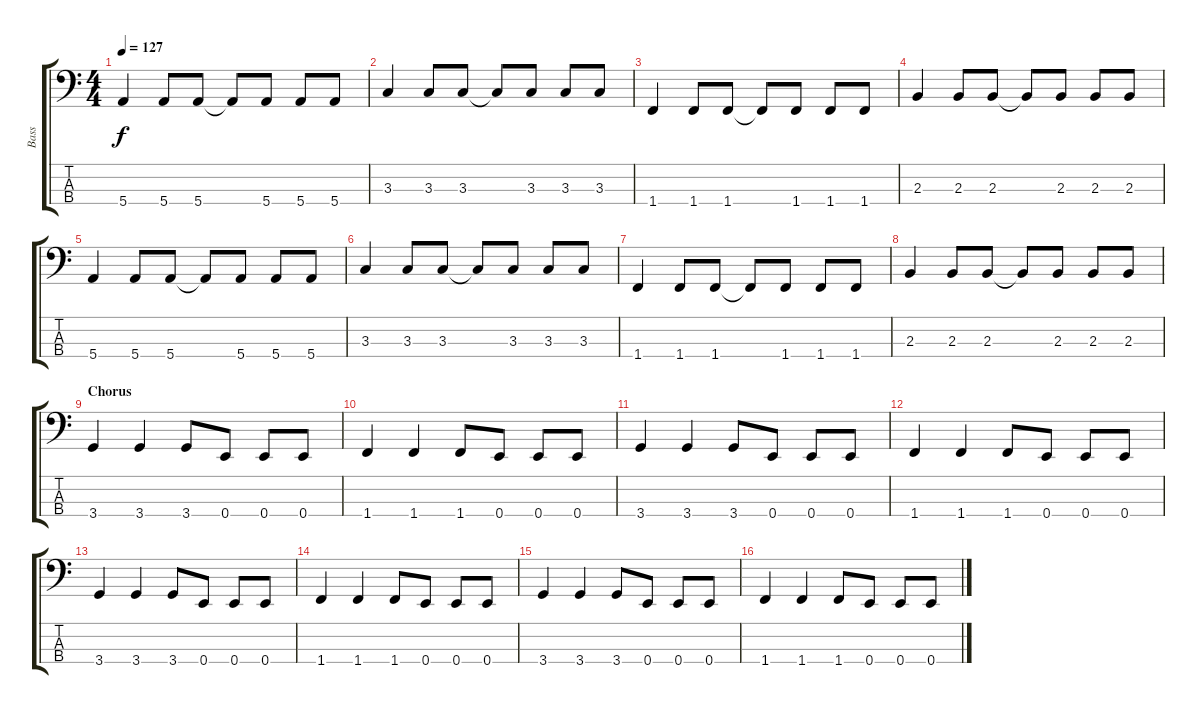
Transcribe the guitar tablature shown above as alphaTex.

\track ("Bass" "Bass") {instrument electricbasspick}
\staff {score tabs}
\tuning (G2 D2 A1 E1) {hide}
\ts (4 4)
\tempo 127
\clef f4
\ks c
5.4.4{dy f} 5.4.8 5.4.8 5.4{t}.8 5.4.8 5.4.8 5.4.8 |
3.3.4 3.3.8 3.3.8 3.3{t}.8 3.3.8 3.3.8 3.3.8 |
1.4.4 1.4.8 1.4.8 1.4{t}.8 1.4.8 1.4.8 1.4.8 |
2.3.4 2.3.8 2.3.8 2.3{t}.8 2.3.8 2.3.8 2.3.8 |
5.4.4 5.4.8 5.4.8 5.4{t}.8 5.4.8 5.4.8 5.4.8 |
3.3.4 3.3.8 3.3.8 3.3{t}.8 3.3.8 3.3.8 3.3.8 |
1.4.4 1.4.8 1.4.8 1.4{t}.8 1.4.8 1.4.8 1.4.8 |
2.3.4 2.3.8 2.3.8 2.3{t}.8 2.3.8 2.3.8 2.3.8 |
\section ("" "Chorus")
3.4.4 3.4.4 3.4.8 0.4.8 0.4.8 0.4.8 |
1.4.4 1.4.4 1.4.8 0.4.8 0.4.8 0.4.8 |
3.4.4 3.4.4 3.4.8 0.4.8 0.4.8 0.4.8 |
1.4.4 1.4.4 1.4.8 0.4.8 0.4.8 0.4.8 |
3.4.4 3.4.4 3.4.8 0.4.8 0.4.8 0.4.8 |
1.4.4 1.4.4 1.4.8 0.4.8 0.4.8 0.4.8 |
3.4.4 3.4.4 3.4.8 0.4.8 0.4.8 0.4.8 |
1.4.4 1.4.4 1.4.8 0.4.8 0.4.8 0.4.8
